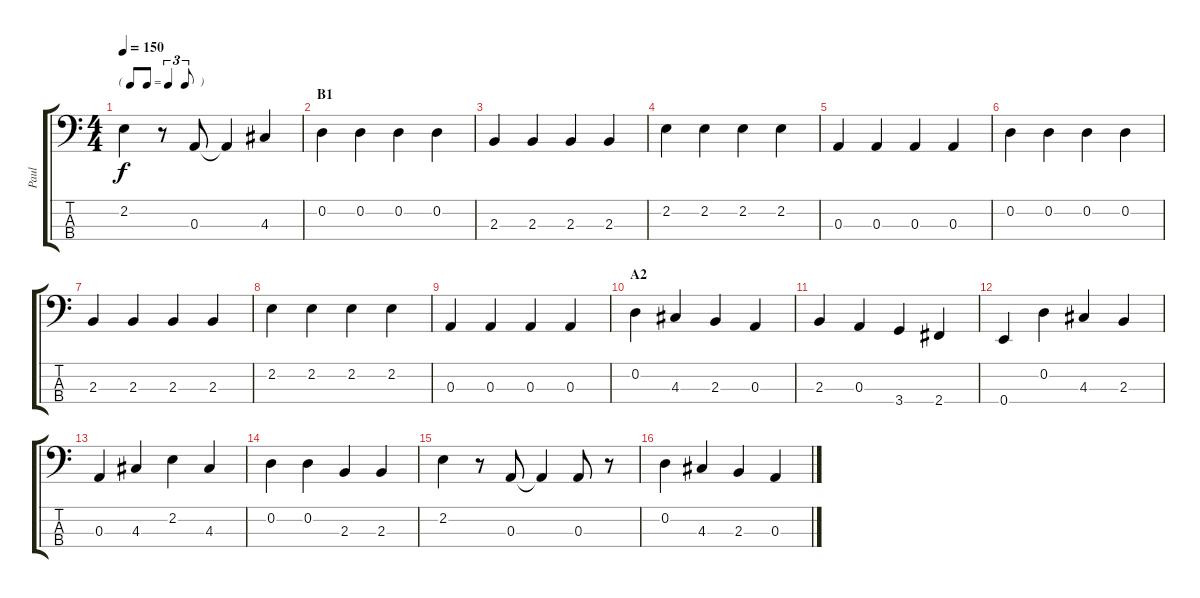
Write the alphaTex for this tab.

\track ("Paul" "Paul") {instrument electricbasspick}
\staff {score tabs}
\tuning (G2 D2 A1 E1) {hide}
\ts (4 4)
\tf triplet8th
\tempo 150
\clef f4
\ks c
2.2.4{dy f} r.8 0.3.8 0.3{t}.4 4.3.4 |
\section ("" "B1")
0.2.4 0.2.4 0.2.4 0.2.4 |
2.3.4 2.3.4 2.3.4 2.3.4 |
2.2.4 2.2.4 2.2.4 2.2.4 |
0.3.4 0.3.4 0.3.4 0.3.4 |
0.2.4 0.2.4 0.2.4 0.2.4 |
2.3.4 2.3.4 2.3.4 2.3.4 |
2.2.4 2.2.4 2.2.4 2.2.4 |
0.3.4 0.3.4 0.3.4 0.3.4 |
\section ("" "A2")
0.2.4 4.3.4 2.3.4 0.3.4 |
2.3.4 0.3.4 3.4.4 2.4.4 |
0.4.4 0.2.4 4.3.4 2.3.4 |
0.3.4 4.3.4 2.2.4 4.3.4 |
0.2.4 0.2.4 2.3.4 2.3.4 |
2.2.4 r.8 0.3.8 0.3{t}.4 0.3.8 r.8 |
0.2.4 4.3.4 2.3.4 0.3.4
